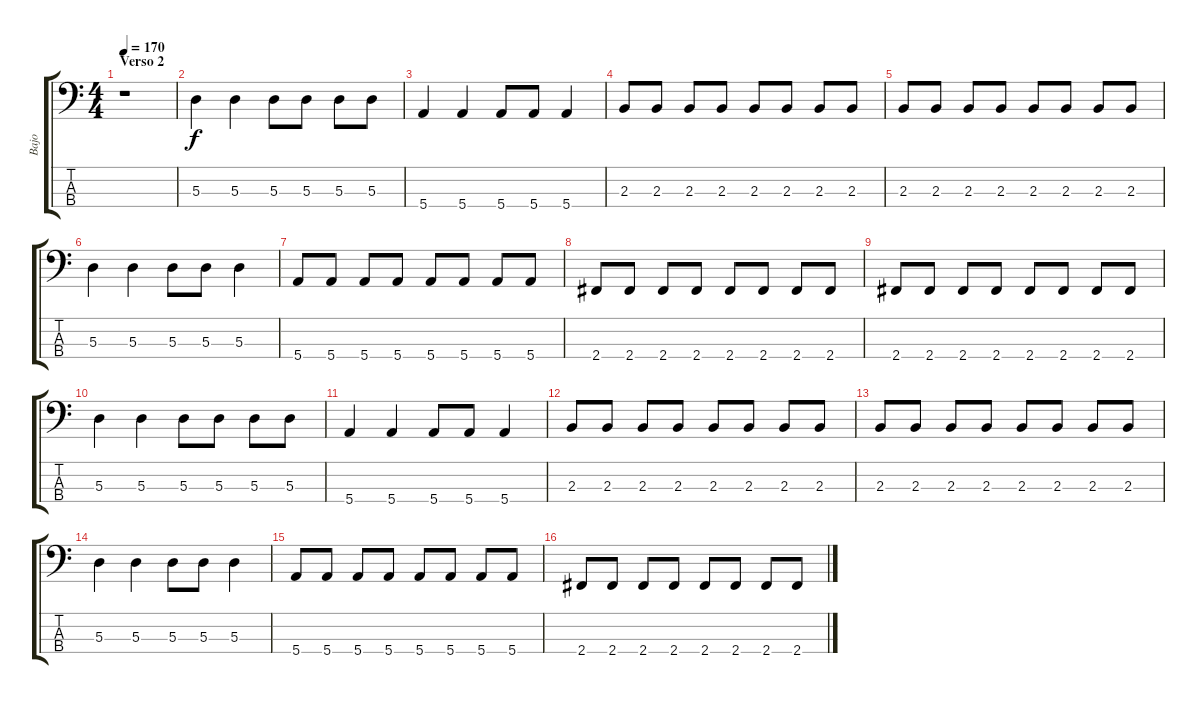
\track ("Bajo" "Bajo") {instrument electricbasspick}
\staff {score tabs}
\tuning (G2 D2 A1 E1) {hide}
\ts (4 4)
\section ("" "Verso 2")
\tempo 170
\clef f4
\ks c
r.1{dy f instrument electricbasspick} |
5.3.4 5.3.4 5.3.8 5.3.8 5.3.8 5.3.8 |
5.4.4 5.4.4 5.4.8 5.4.8 5.4.4 |
2.3.8 2.3.8 2.3.8 2.3.8 2.3.8 2.3.8 2.3.8 2.3.8 |
\section ("" "")
2.3.8 2.3.8 2.3.8 2.3.8 2.3.8 2.3.8 2.3.8 2.3.8 |
5.3.4 5.3.4 5.3.8 5.3.8 5.3.4 |
5.4.8 5.4.8 5.4.8 5.4.8 5.4.8 5.4.8 5.4.8 5.4.8 |
2.4.8 2.4.8 2.4.8 2.4.8 2.4.8 2.4.8 2.4.8 2.4.8 |
2.4.8 2.4.8 2.4.8 2.4.8 2.4.8 2.4.8 2.4.8 2.4.8 |
5.3.4 5.3.4 5.3.8 5.3.8 5.3.8 5.3.8 |
5.4.4 5.4.4 5.4.8 5.4.8 5.4.4 |
2.3.8 2.3.8 2.3.8 2.3.8 2.3.8 2.3.8 2.3.8 2.3.8 |
2.3.8 2.3.8 2.3.8 2.3.8 2.3.8 2.3.8 2.3.8 2.3.8 |
5.3.4 5.3.4 5.3.8 5.3.8 5.3.4 |
5.4.8 5.4.8 5.4.8 5.4.8 5.4.8 5.4.8 5.4.8 5.4.8 |
2.4.8 2.4.8 2.4.8 2.4.8 2.4.8 2.4.8 2.4.8 2.4.8
